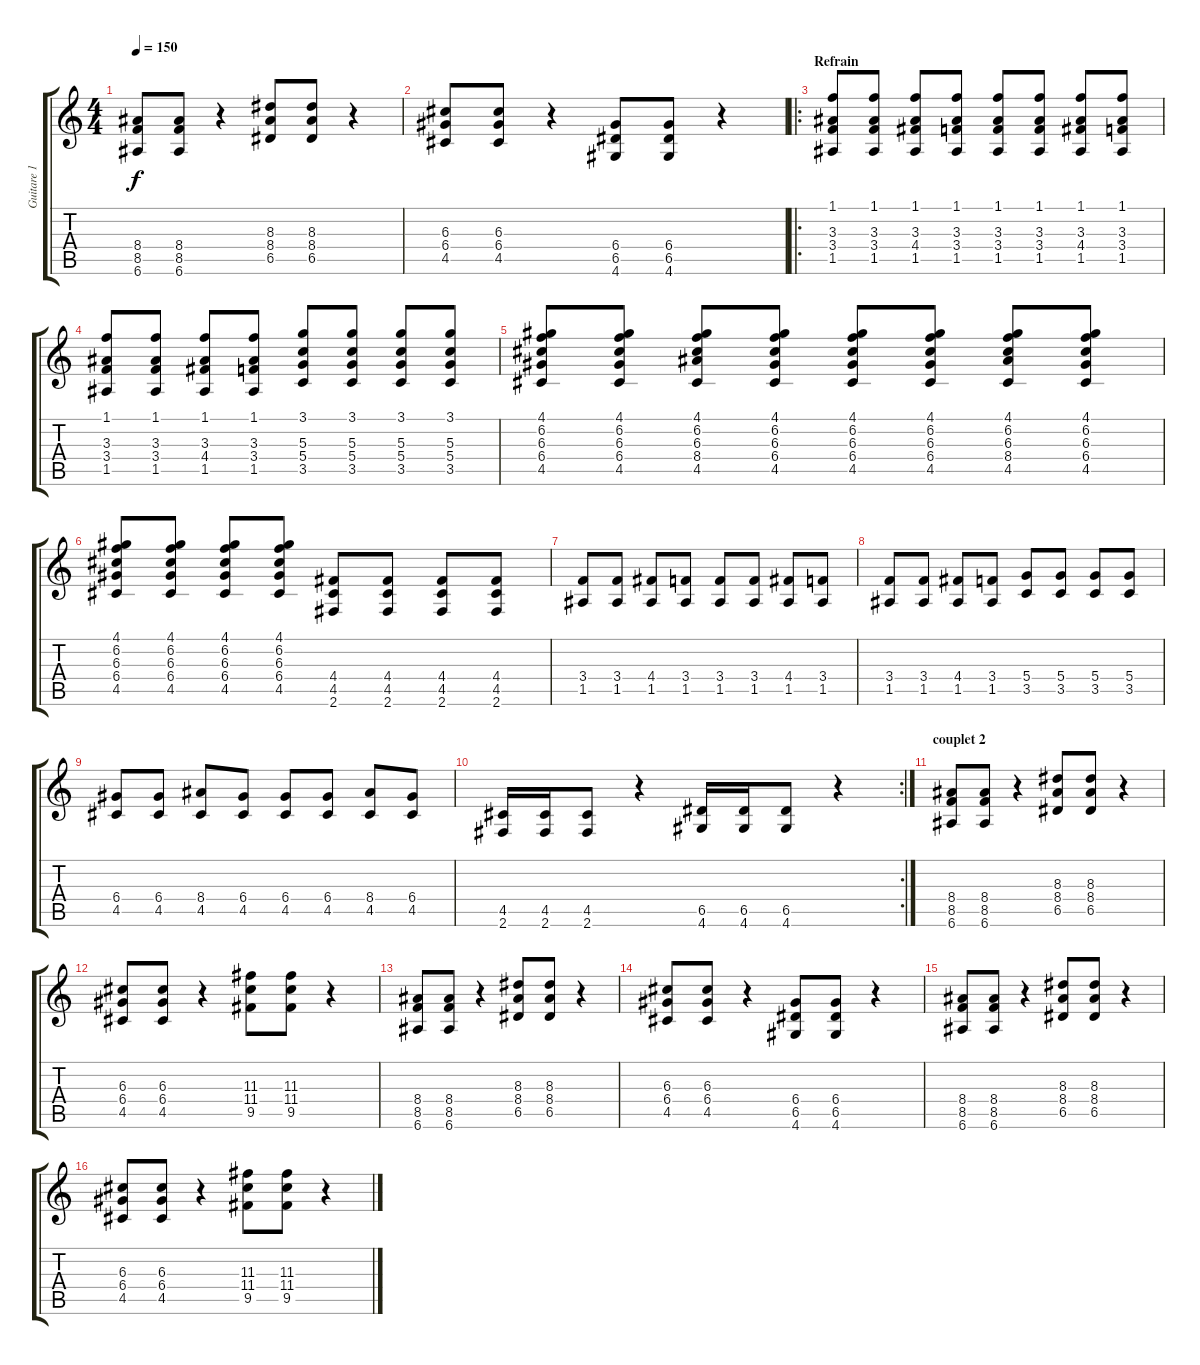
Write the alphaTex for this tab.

\track ("Guitare 1" "Guitare 1") {instrument overdrivenguitar}
\staff {score tabs}
\tuning (E4 B3 G3 D3 A2 E2) {hide}
\ts (4 4)
\tempo 150
\clef g2
\ks c
(8.4 8.5 6.6).8{dy f} (8.4 8.5 6.6).8 r.4 (8.3 8.4 6.5).8 (8.3 8.4 6.5).8 r.4 |
(6.3 6.4 4.5).8 (6.3 6.4 4.5).8 r.4 (6.4 6.5 4.6).8 (6.4 6.5 4.6).8 r.4 |
\ro
\section ("" "Refrain")
(1.1 3.3 3.4 1.5).8 (1.1 3.3 3.4 1.5).8 (1.1 3.3 4.4 1.5).8 (1.1 3.3 3.4 1.5).8 (1.1 3.3 3.4 1.5).8 (1.1 3.3 3.4 1.5).8 (1.1 3.3 4.4 1.5).8 (1.1 3.3 3.4 1.5).8 |
(1.1 3.3 3.4 1.5).8 (1.1 3.3 3.4 1.5).8 (1.1 3.3 4.4 1.5).8 (1.1 3.3 3.4 1.5).8 (3.1 5.3 5.4 3.5).8 (3.1 5.3 5.4 3.5).8 (3.1 5.3 5.4 3.5).8 (3.1 5.3 5.4 3.5).8 |
(4.1 6.2 6.3 6.4 4.5).8 (4.1 6.2 6.3 6.4 4.5).8 (4.1 6.2 6.3 8.4 4.5).8 (4.1 6.2 6.3 6.4 4.5).8 (4.1 6.2 6.3 6.4 4.5).8 (4.1 6.2 6.3 6.4 4.5).8 (4.1 6.2 6.3 8.4 4.5).8 (4.1 6.2 6.3 6.4 4.5).8 |
(4.1 6.2 6.3 6.4 4.5).8 (4.1 6.2 6.3 6.4 4.5).8 (4.1 6.2 6.3 6.4 4.5).8 (4.1 6.2 6.3 6.4 4.5).8 (4.4 4.5 2.6).8 (4.4 4.5 2.6).8 (4.4 4.5 2.6).8 (4.4 4.5 2.6).8 |
(3.4 1.5).8 (3.4 1.5).8 (4.4 1.5).8 (3.4 1.5).8 (3.4 1.5).8 (3.4 1.5).8 (4.4 1.5).8 (3.4 1.5).8 |
(3.4 1.5).8 (3.4 1.5).8 (4.4 1.5).8 (3.4 1.5).8 (5.4 3.5).8 (5.4 3.5).8 (5.4 3.5).8 (5.4 3.5).8 |
(6.4 4.5).8 (6.4 4.5).8 (8.4 4.5).8 (6.4 4.5).8 (6.4 4.5).8 (6.4 4.5).8 (8.4 4.5).8 (6.4 4.5).8 |
\rc 2
(4.5 2.6).16 (4.5 2.6).16 (4.5 2.6).8 r.4 (6.5 4.6).16 (6.5 4.6).16 (6.5 4.6).8 r.4 |
\section ("" "couplet 2")
(8.4 8.5 6.6).8 (8.4 8.5 6.6).8 r.4 (8.3 8.4 6.5).8 (8.3 8.4 6.5).8 r.4 |
(6.3 6.4 4.5).8 (6.3 6.4 4.5).8 r.4 (11.3 11.4 9.5).8 (11.3 11.4 9.5).8 r.4 |
(8.4 8.5 6.6).8 (8.4 8.5 6.6).8 r.4 (8.3 8.4 6.5).8 (8.3 8.4 6.5).8 r.4 |
(6.3 6.4 4.5).8 (6.3 6.4 4.5).8 r.4 (6.4 6.5 4.6).8 (6.4 6.5 4.6).8 r.4 |
(8.4 8.5 6.6).8 (8.4 8.5 6.6).8 r.4 (8.3 8.4 6.5).8 (8.3 8.4 6.5).8 r.4 |
(6.3 6.4 4.5).8 (6.3 6.4 4.5).8 r.4 (11.3 11.4 9.5).8 (11.3 11.4 9.5).8 r.4
